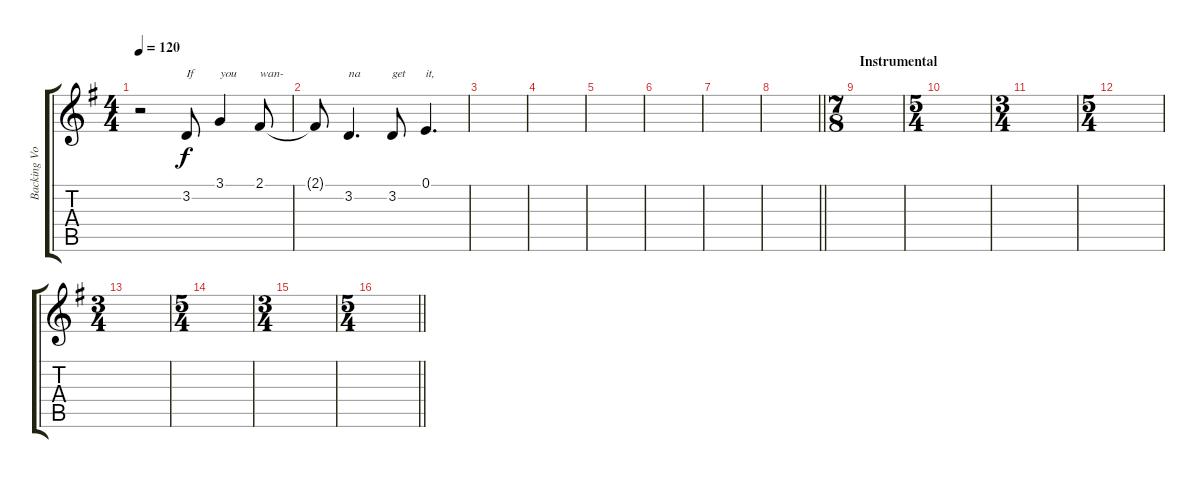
\track ("Backing Vocals - James Johnston" "Backing Vo") {instrument altosax}
\staff {score tabs}
\tuning (E4 B3 G3 D3 A2 E2) {hide}
\ts (4 4)
\tempo 120
\clef g2
\ks eminor
r.2{dy f} 3.2.8{txt "If"} 3.1.4{txt "you"} 2.1.8{txt "wan-"} |
2.1{t}.8 3.2.4{d txt "na"} 3.2.8{txt "get"} 0.1.4{d txt "it,"} |
|
|
|
|
|
\barLineRight lightlight
|
\ts (7 8)
\section ("" "Instrumental")
|
\ts (5 4)
|
\ts (3 4)
|
\ts (5 4)
|
\ts (3 4)
|
\ts (5 4)
|
\ts (3 4)
|
\ts (5 4)
\barLineRight lightlight
